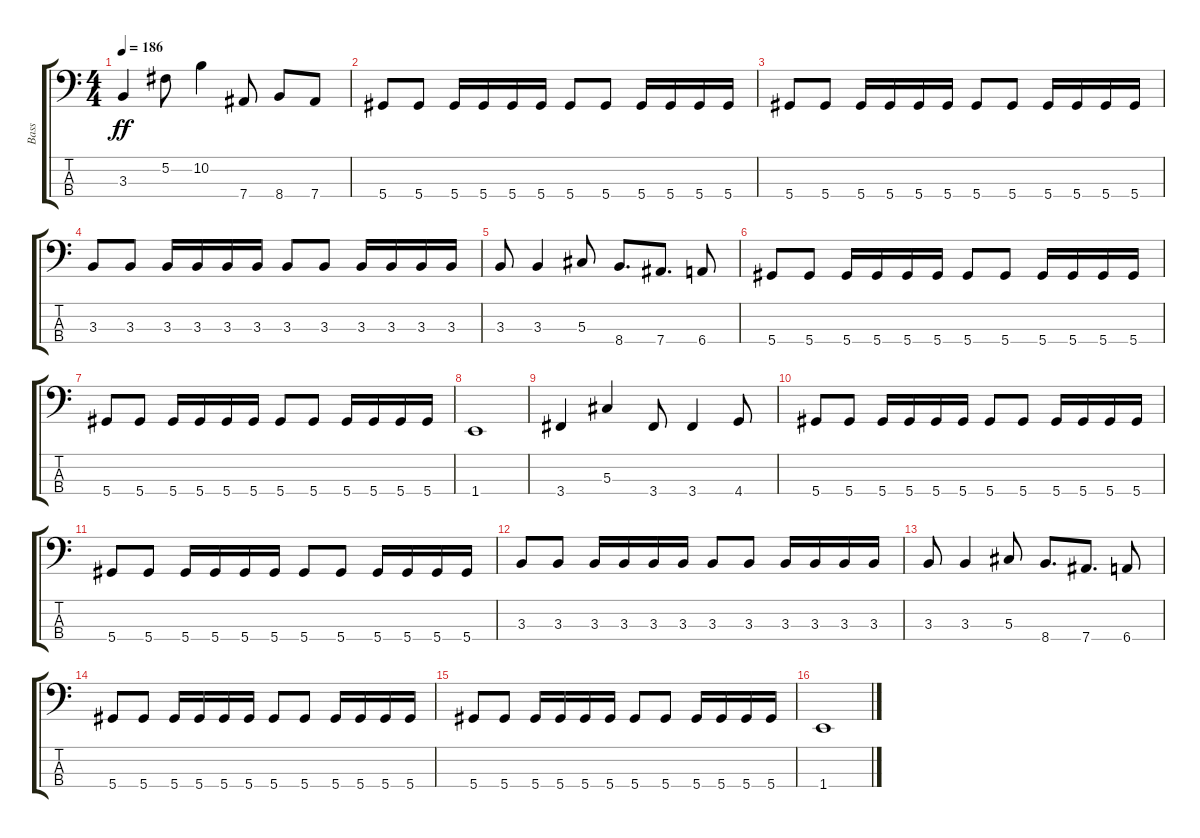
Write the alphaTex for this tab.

\track ("Bass" "Bass") {instrument electricbassfinger}
\staff {score tabs}
\tuning (Gb2 Db2 Ab1 Eb1) {hide}
\ts (4 4)
\tempo 186
\clef f4
\ks c
3.3.4{dy ff} 5.2.8 10.2.4 7.4.8 8.4.8 7.4.8 |
5.4.8 5.4.8 5.4.16 5.4.16 5.4.16 5.4.16 5.4.8 5.4.8 5.4.16 5.4.16 5.4.16 5.4.16 |
5.4.8 5.4.8 5.4.16 5.4.16 5.4.16 5.4.16 5.4.8 5.4.8 5.4.16 5.4.16 5.4.16 5.4.16 |
3.3.8 3.3.8 3.3.16 3.3.16 3.3.16 3.3.16 3.3.8 3.3.8 3.3.16 3.3.16 3.3.16 3.3.16 |
3.3.8 3.3.4 5.3.8 8.4.8{d} 7.4.8{d} 6.4.8 |
5.4.8 5.4.8 5.4.16 5.4.16 5.4.16 5.4.16 5.4.8 5.4.8 5.4.16 5.4.16 5.4.16 5.4.16 |
5.4.8 5.4.8 5.4.16 5.4.16 5.4.16 5.4.16 5.4.8 5.4.8 5.4.16 5.4.16 5.4.16 5.4.16 |
1.4.1 |
3.4.4 5.3.4 3.4.8 3.4.4 4.4.8 |
5.4.8 5.4.8 5.4.16 5.4.16 5.4.16 5.4.16 5.4.8 5.4.8 5.4.16 5.4.16 5.4.16 5.4.16 |
5.4.8 5.4.8 5.4.16 5.4.16 5.4.16 5.4.16 5.4.8 5.4.8 5.4.16 5.4.16 5.4.16 5.4.16 |
3.3.8 3.3.8 3.3.16 3.3.16 3.3.16 3.3.16 3.3.8 3.3.8 3.3.16 3.3.16 3.3.16 3.3.16 |
3.3.8 3.3.4 5.3.8 8.4.8{d} 7.4.8{d} 6.4.8 |
5.4.8 5.4.8 5.4.16 5.4.16 5.4.16 5.4.16 5.4.8 5.4.8 5.4.16 5.4.16 5.4.16 5.4.16 |
5.4.8 5.4.8 5.4.16 5.4.16 5.4.16 5.4.16 5.4.8 5.4.8 5.4.16 5.4.16 5.4.16 5.4.16 |
1.4.1
